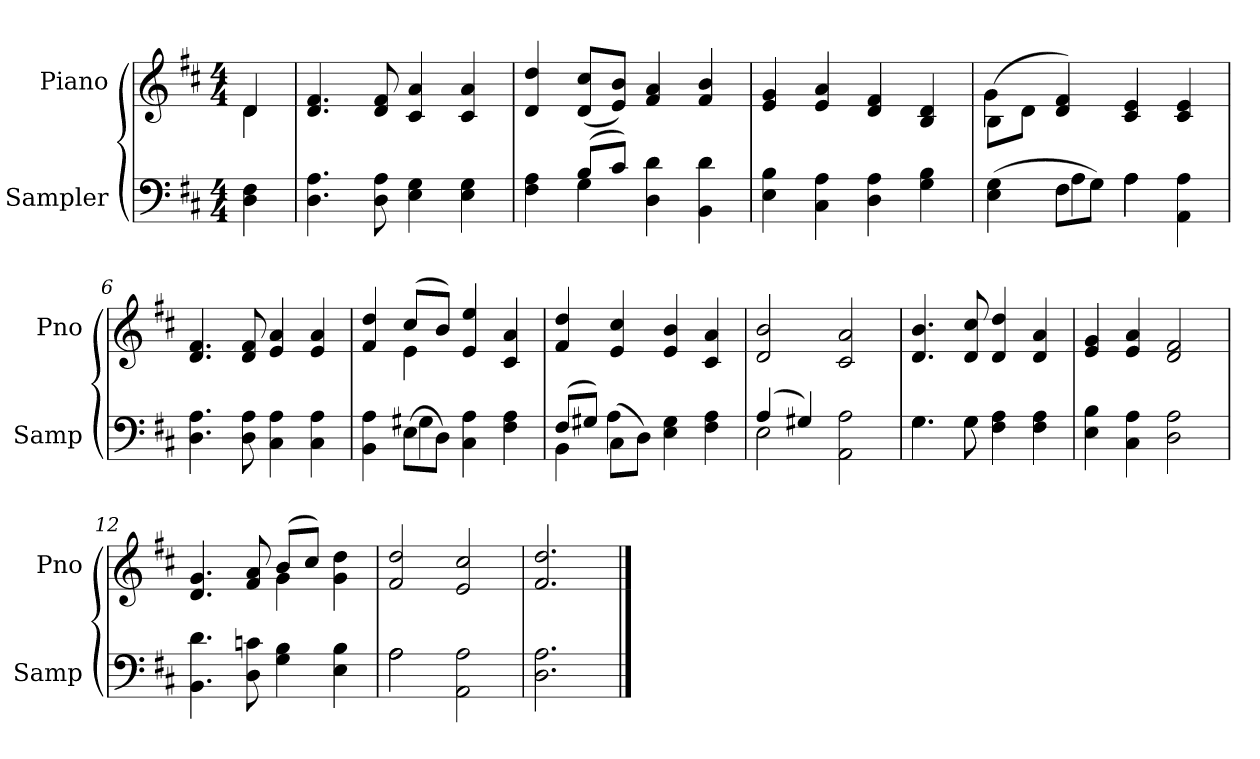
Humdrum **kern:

**kern	**kern
*part2	*part1
*staff2	*staff1
*I"Sampler	*I"Piano
*I'Samp	*I'Pno
*clefF4	*clefG2
*k[f#c#]	*k[f#c#]
*D:	*D:
*M4/4	*M4/4
=1	=1
*	*^
4D 4F#	4d/	4d
*	*v	*v
=2	=2
4.D 4.A	4.d 4.f#
8D 8A	8d 8f#
4E 4G	4c# 4a
4E 4G	4c# 4a
=3	=3
*^	*
4F# 4A	4ryy	4d 4dd
(8B/L	4G	(8d/ 8cc#/L
8c#/J)	.	8e/ 8b/J)
4D 4d	2ryy	4f# 4a
4BB 4d	.	4f# 4b
*v	*v	*
=4	=4
4E 4B	4e 4g
4C# 4A	4e 4a
4D 4A	4d 4f#
4G 4B	4B 4d
=5	=5
*^	*^
(4E 4G	4ryy	(8B\L	4g
.	.	8d\J	.
8F#\L	4A	4d 4f#)	2.ryy
8G\J)	.	.	.
4A\	4A	4c# 4e	.
4AA 4A	4ryy	4c# 4e	.
*v	*v	*	*
*	*v	*v
=6	=6
4.D 4.A	4.d 4.f#
8D 8A	8d 8f#
4C# 4A	4e 4a
4C# 4A	4e 4a
=7	=7
*^	*^
4BB 4A	4ryy	4f# 4dd	4ryy
(8E\L	4G#X	(8cc#/L	4e
8D\J)	.	8b/J)	.
4C# 4A	2ryy	4e 4ee	2ryy
4F# 4A	.	4c# 4a	.
*	*	*v	*v
=8	=8	=8
(8F#/L	4BB	4f# 4dd
8G#X/J)	.	.
(8C#\L	4A	4e 4cc#
8D\J)	.	.
4E 4G#	2ryy	4e 4b
4F# 4A	.	4c# 4a
=9	=9	=9
(4A/	2E	2d 2b
4G#X/)	.	.
2AA 2A	2ryy	2c# 2a
=10	=10	=10
4.G\	4.G	4.d 4.b
8G\	8G	8d 8cc#
4F# 4A	2ryy	4d 4dd
4F# 4A	.	4d 4a
*v	*v	*
=11	=11
4E 4B	4e 4g
4C# 4A	4e 4a
2D 2A	2d 2f#
=12	=12
*	*^
4.BB 4.d	4.d 4.g	2ryy
8D 8cn	8f# 8a	.
4G 4B	(8b/L	4g
.	8cc#/J)	.
4E 4B	4g 4dd	4ryy
*	*v	*v
=13	=13
*^	*
2A\	2A	2f# 2dd
2AA 2A	2ryy	2e 2cc#
*v	*v	*
=14	=14
2.D 2.A	2.f# 2.dd
==	==
*-	*-
